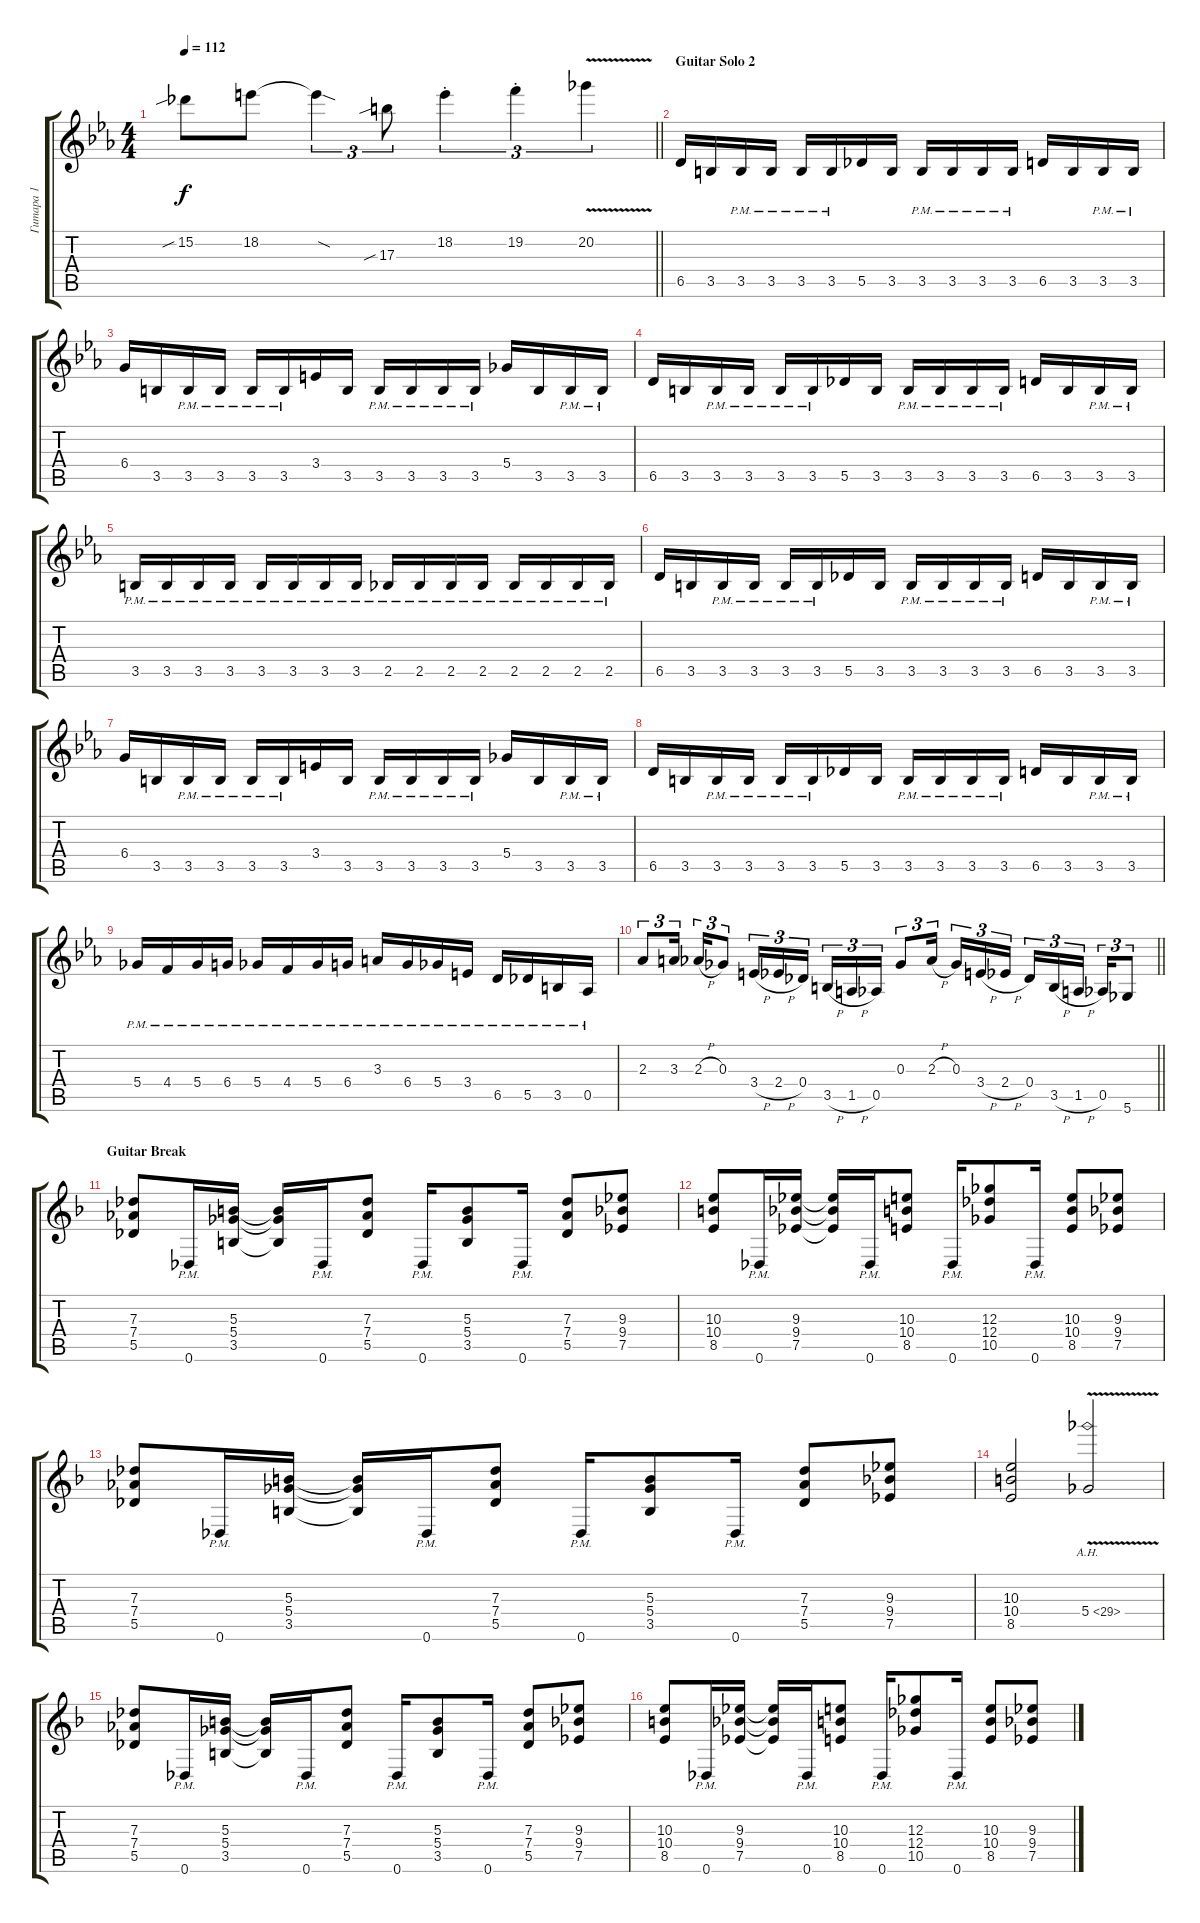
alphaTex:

\track ("Гитара 1" "Гитара 1") {instrument distortionguitar}
\staff {score tabs}
\tuning (Eb4 Bb3 Gb3 Db3 Ab2 Db2) {hide}
\ts (4 4)
\tempo 112
\clef g2
\barLineRight lightlight
\ks cminor
15.2{sib}.8{dy f} 18.2.8 18.2{sod t}.4{tu (3 2)} 17.3{sib}.8{tu (3 2)} 18.2{st}.4{tu (3 2)} 19.2{st}.4{tu (3 2)} 20.2{v}.4{tu (3 2)} |
\section ("" "Guitar Solo 2")
6.5.16{volume 8} 3.5.16 3.5{pm}.16 3.5{pm}.16 3.5{pm}.16 3.5{pm}.16 5.5.16 3.5.16 3.5{pm}.16 3.5{pm}.16 3.5{pm}.16 3.5{pm}.16 6.5.16 3.5.16 3.5{pm}.16 3.5{pm}.16 |
6.4.16 3.5.16 3.5{pm}.16 3.5{pm}.16 3.5{pm}.16 3.5{pm}.16 3.4.16 3.5.16 3.5{pm}.16 3.5{pm}.16 3.5{pm}.16 3.5{pm}.16 5.4.16 3.5.16 3.5{pm}.16 3.5{pm}.16 |
6.5.16 3.5.16 3.5{pm}.16 3.5{pm}.16 3.5{pm}.16 3.5{pm}.16 5.5.16 3.5.16 3.5{pm}.16 3.5{pm}.16 3.5{pm}.16 3.5{pm}.16 6.5.16 3.5.16 3.5{pm}.16 3.5{pm}.16 |
3.5{pm}.16 3.5{pm}.16 3.5{pm}.16 3.5{pm}.16 3.5{pm}.16 3.5{pm}.16 3.5{pm}.16 3.5{pm}.16 2.5{pm}.16 2.5{pm}.16 2.5{pm}.16 2.5{pm}.16 2.5{pm}.16 2.5{pm}.16 2.5{pm}.16 2.5{pm}.16 |
6.5.16 3.5.16 3.5{pm}.16 3.5{pm}.16 3.5{pm}.16 3.5{pm}.16 5.5.16 3.5.16 3.5{pm}.16 3.5{pm}.16 3.5{pm}.16 3.5{pm}.16 6.5.16 3.5.16 3.5{pm}.16 3.5{pm}.16 |
6.4.16 3.5.16 3.5{pm}.16 3.5{pm}.16 3.5{pm}.16 3.5{pm}.16 3.4.16 3.5.16 3.5{pm}.16 3.5{pm}.16 3.5{pm}.16 3.5{pm}.16 5.4.16 3.5.16 3.5{pm}.16 3.5{pm}.16 |
6.5.16 3.5.16 3.5{pm}.16 3.5{pm}.16 3.5{pm}.16 3.5{pm}.16 5.5.16 3.5.16 3.5{pm}.16 3.5{pm}.16 3.5{pm}.16 3.5{pm}.16 6.5.16 3.5.16 3.5{pm}.16 3.5{pm}.16 |
5.4{pm}.16 4.4{pm}.16 5.4{pm}.16 6.4{pm}.16 5.4{pm}.16 4.4{pm}.16 5.4{pm}.16 6.4{pm}.16 3.3{pm}.16 6.4{pm}.16 5.4{pm}.16 3.4{pm}.16 6.5{pm}.16 5.5{pm}.16 3.5{pm}.16 0.5{pm}.16 |
\barLineRight lightlight
2.3.8{tu (3 2)} 3.3.16{tu (3 2) beam splitsecondary} 2.3{h}.16{tu (3 2)} 0.3.8{tu (3 2)} 3.4{h}.16{tu (3 2)} 2.4{h}.16{tu (3 2)} 0.4.16{tu (3 2) beam splitsecondary} 3.5{h}.16{tu (3 2)} 1.5{h}.16{tu (3 2)} 0.5.16{tu (3 2)} 0.3.8{tu (3 2)} 2.3{h}.16{tu (3 2) beam splitsecondary} 0.3.16{tu (3 2)} 3.4{h}.16{tu (3 2)} 2.4{h}.16{tu (3 2)} 0.4.16{tu (3 2)} 3.5{h}.16{tu (3 2)} 1.5{h}.16{tu (3 2) beam splitsecondary} 0.5.16{tu (3 2)} 5.6.8{tu (3 2)} |
\section ("" "Guitar Break")
\ks dminor
(7.3 7.4 5.5).8 0.6{pm}.16 (5.3 5.4 3.5).16 (5.3{t} 5.4{t} 3.5{t}).16 0.6{pm}.16 (7.3 7.4 5.5).8 0.6{pm}.16 (5.3 5.4 3.5).8 0.6{pm}.16 (7.3 7.4 5.5).8 (9.3 9.4 7.5).8 |
(10.3 10.4 8.5).8 0.6{pm}.16 (9.3 9.4 7.5).16 (9.3{t} 9.4{t} 7.5{t}).16 0.6{pm}.16 (10.3 10.4 8.5).8 0.6{pm}.16 (12.3 12.4 10.5).8 0.6{pm}.16 (10.3 10.4 8.5).8 (9.3 9.4 7.5).8 |
(7.3 7.4 5.5).8 0.6{pm}.16 (5.3 5.4 3.5).16 (5.3{t} 5.4{t} 3.5{t}).16 0.6{pm}.16 (7.3 7.4 5.5).8 0.6{pm}.16 (5.3 5.4 3.5).8 0.6{pm}.16 (7.3 7.4 5.5).8 (9.3 9.4 7.5).8 |
(10.3 10.4 8.5).2 5.4{ah 24 v}.2 |
(7.3 7.4 5.5).8 0.6{pm}.16 (5.3 5.4 3.5).16 (5.3{t} 5.4{t} 3.5{t}).16 0.6{pm}.16 (7.3 7.4 5.5).8 0.6{pm}.16 (5.3 5.4 3.5).8 0.6{pm}.16 (7.3 7.4 5.5).8 (9.3 9.4 7.5).8 |
(10.3 10.4 8.5).8 0.6{pm}.16 (9.3 9.4 7.5).16 (9.3{t} 9.4{t} 7.5{t}).16 0.6{pm}.16 (10.3 10.4 8.5).8 0.6{pm}.16 (12.3 12.4 10.5).8 0.6{pm}.16 (10.3 10.4 8.5).8 (9.3 9.4 7.5).8
